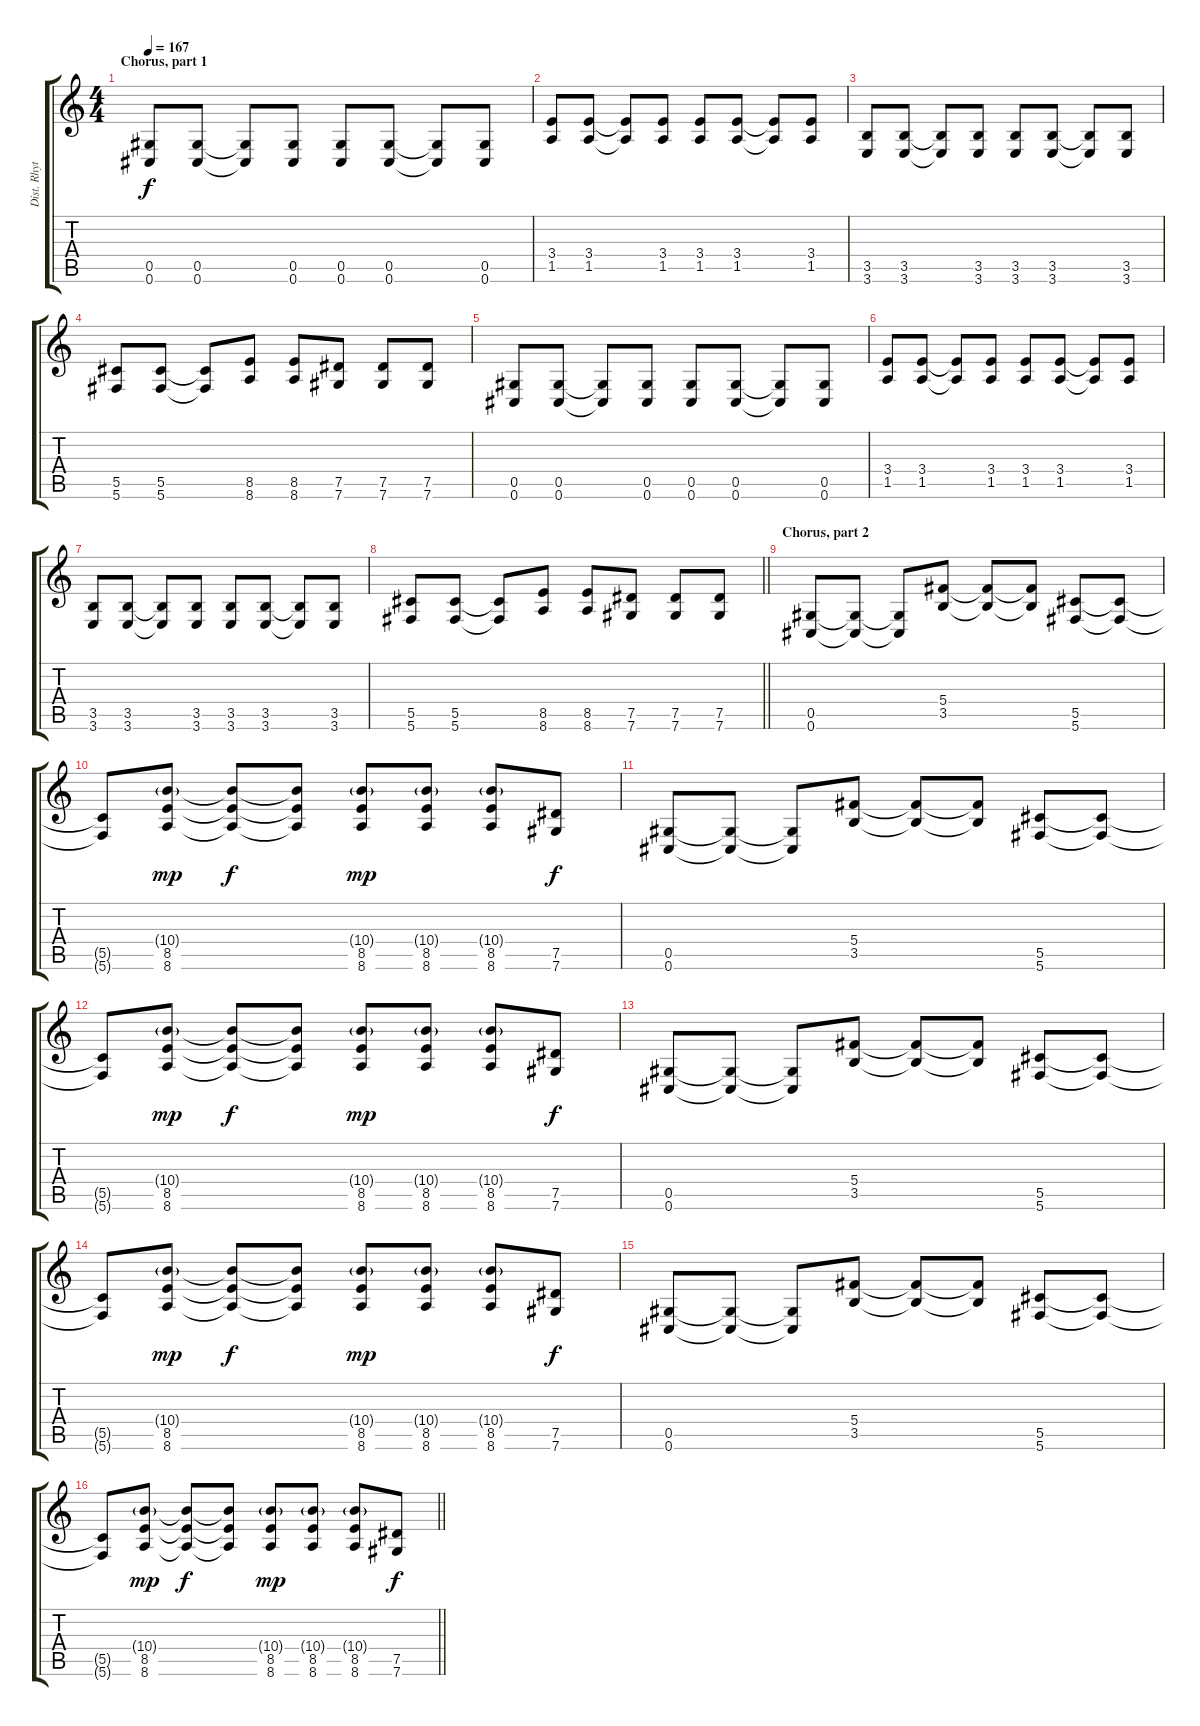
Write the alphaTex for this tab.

\track ("Dist. Rhytm Guitar [L]" "Dist. Rhyt") {instrument distortionguitar}
\staff {score tabs}
\tuning (Eb4 Bb3 Gb3 Db3 Ab2 Db2) {hide}
\ts (4 4)
\section ("" "Chorus, part 1")
\tempo 167
\clef g2
\ks c
(0.5 0.6).8{dy f} (0.5 0.6).8 (0.5{t} 0.6{t}).8 (0.5 0.6).8 (0.5 0.6).8 (0.5 0.6).8 (0.5{t} 0.6{t}).8 (0.5 0.6).8 |
(3.4 1.5).8 (3.4 1.5).8 (3.4{t} 1.5{t}).8 (3.4 1.5).8 (3.4 1.5).8 (3.4 1.5).8 (3.4{t} 1.5{t}).8 (3.4 1.5).8 |
(3.5 3.6).8 (3.5 3.6).8 (3.5{t} 3.6{t}).8 (3.5 3.6).8 (3.5 3.6).8 (3.5 3.6).8 (3.5{t} 3.6{t}).8 (3.5 3.6).8 |
(5.5 5.6).8 (5.5 5.6).8 (5.5{t} 5.6{t}).8 (8.5 8.6).8 (8.5 8.6).8 (7.5 7.6).8 (7.5 7.6).8 (7.5 7.6).8 |
(0.5 0.6).8 (0.5 0.6).8 (0.5{t} 0.6{t}).8 (0.5 0.6).8 (0.5 0.6).8 (0.5 0.6).8 (0.5{t} 0.6{t}).8 (0.5 0.6).8 |
(3.4 1.5).8 (3.4 1.5).8 (3.4{t} 1.5{t}).8 (3.4 1.5).8 (3.4 1.5).8 (3.4 1.5).8 (3.4{t} 1.5{t}).8 (3.4 1.5).8 |
(3.5 3.6).8 (3.5 3.6).8 (3.5{t} 3.6{t}).8 (3.5 3.6).8 (3.5 3.6).8 (3.5 3.6).8 (3.5{t} 3.6{t}).8 (3.5 3.6).8 |
\barLineRight lightlight
(5.5 5.6).8 (5.5 5.6).8 (5.5{t} 5.6{t}).8 (8.5 8.6).8 (8.5 8.6).8 (7.5 7.6).8 (7.5 7.6).8 (7.5 7.6).8 |
\section ("" "Chorus, part 2")
(0.5 0.6).8 (0.5{t} 0.6{t}).8 (0.5{t} 0.6{t}).8 (5.4 3.5).8 (5.4{t} 3.5{t}).8 (5.4{t} 3.5{t}).8 (5.5 5.6).8 (5.5{t} 5.6{t}).8 |
(5.5{t} 5.6{t}).8 (10.4{g} 8.5 8.6).8{dy mp} (10.4{t} 8.5{t} 8.6{t}).8{dy f} (10.4{t} 8.5{t} 8.6{t}).8 (10.4{g} 8.5 8.6).8{dy mp} (10.4{g} 8.5 8.6).8 (10.4{g} 8.5 8.6).8 (7.5 7.6).8{dy f} |
(0.5 0.6).8 (0.5{t} 0.6{t}).8 (0.5{t} 0.6{t}).8 (5.4 3.5).8 (5.4{t} 3.5{t}).8 (5.4{t} 3.5{t}).8 (5.5 5.6).8 (5.5{t} 5.6{t}).8 |
(5.5{t} 5.6{t}).8 (10.4{g} 8.5 8.6).8{dy mp} (10.4{t} 8.5{t} 8.6{t}).8{dy f} (10.4{t} 8.5{t} 8.6{t}).8 (10.4{g} 8.5 8.6).8{dy mp} (10.4{g} 8.5 8.6).8 (10.4{g} 8.5 8.6).8 (7.5 7.6).8{dy f} |
(0.5 0.6).8 (0.5{t} 0.6{t}).8 (0.5{t} 0.6{t}).8 (5.4 3.5).8 (5.4{t} 3.5{t}).8 (5.4{t} 3.5{t}).8 (5.5 5.6).8 (5.5{t} 5.6{t}).8 |
(5.5{t} 5.6{t}).8 (10.4{g} 8.5 8.6).8{dy mp} (10.4{t} 8.5{t} 8.6{t}).8{dy f} (10.4{t} 8.5{t} 8.6{t}).8 (10.4{g} 8.5 8.6).8{dy mp} (10.4{g} 8.5 8.6).8 (10.4{g} 8.5 8.6).8 (7.5 7.6).8{dy f} |
(0.5 0.6).8 (0.5{t} 0.6{t}).8 (0.5{t} 0.6{t}).8 (5.4 3.5).8 (5.4{t} 3.5{t}).8 (5.4{t} 3.5{t}).8 (5.5 5.6).8 (5.5{t} 5.6{t}).8 |
\barLineRight lightlight
(5.5{t} 5.6{t}).8 (10.4{g} 8.5 8.6).8{dy mp} (10.4{t} 8.5{t} 8.6{t}).8{dy f} (10.4{t} 8.5{t} 8.6{t}).8 (10.4{g} 8.5 8.6).8{dy mp} (10.4{g} 8.5 8.6).8 (10.4{g} 8.5 8.6).8 (7.5 7.6).8{dy f}
